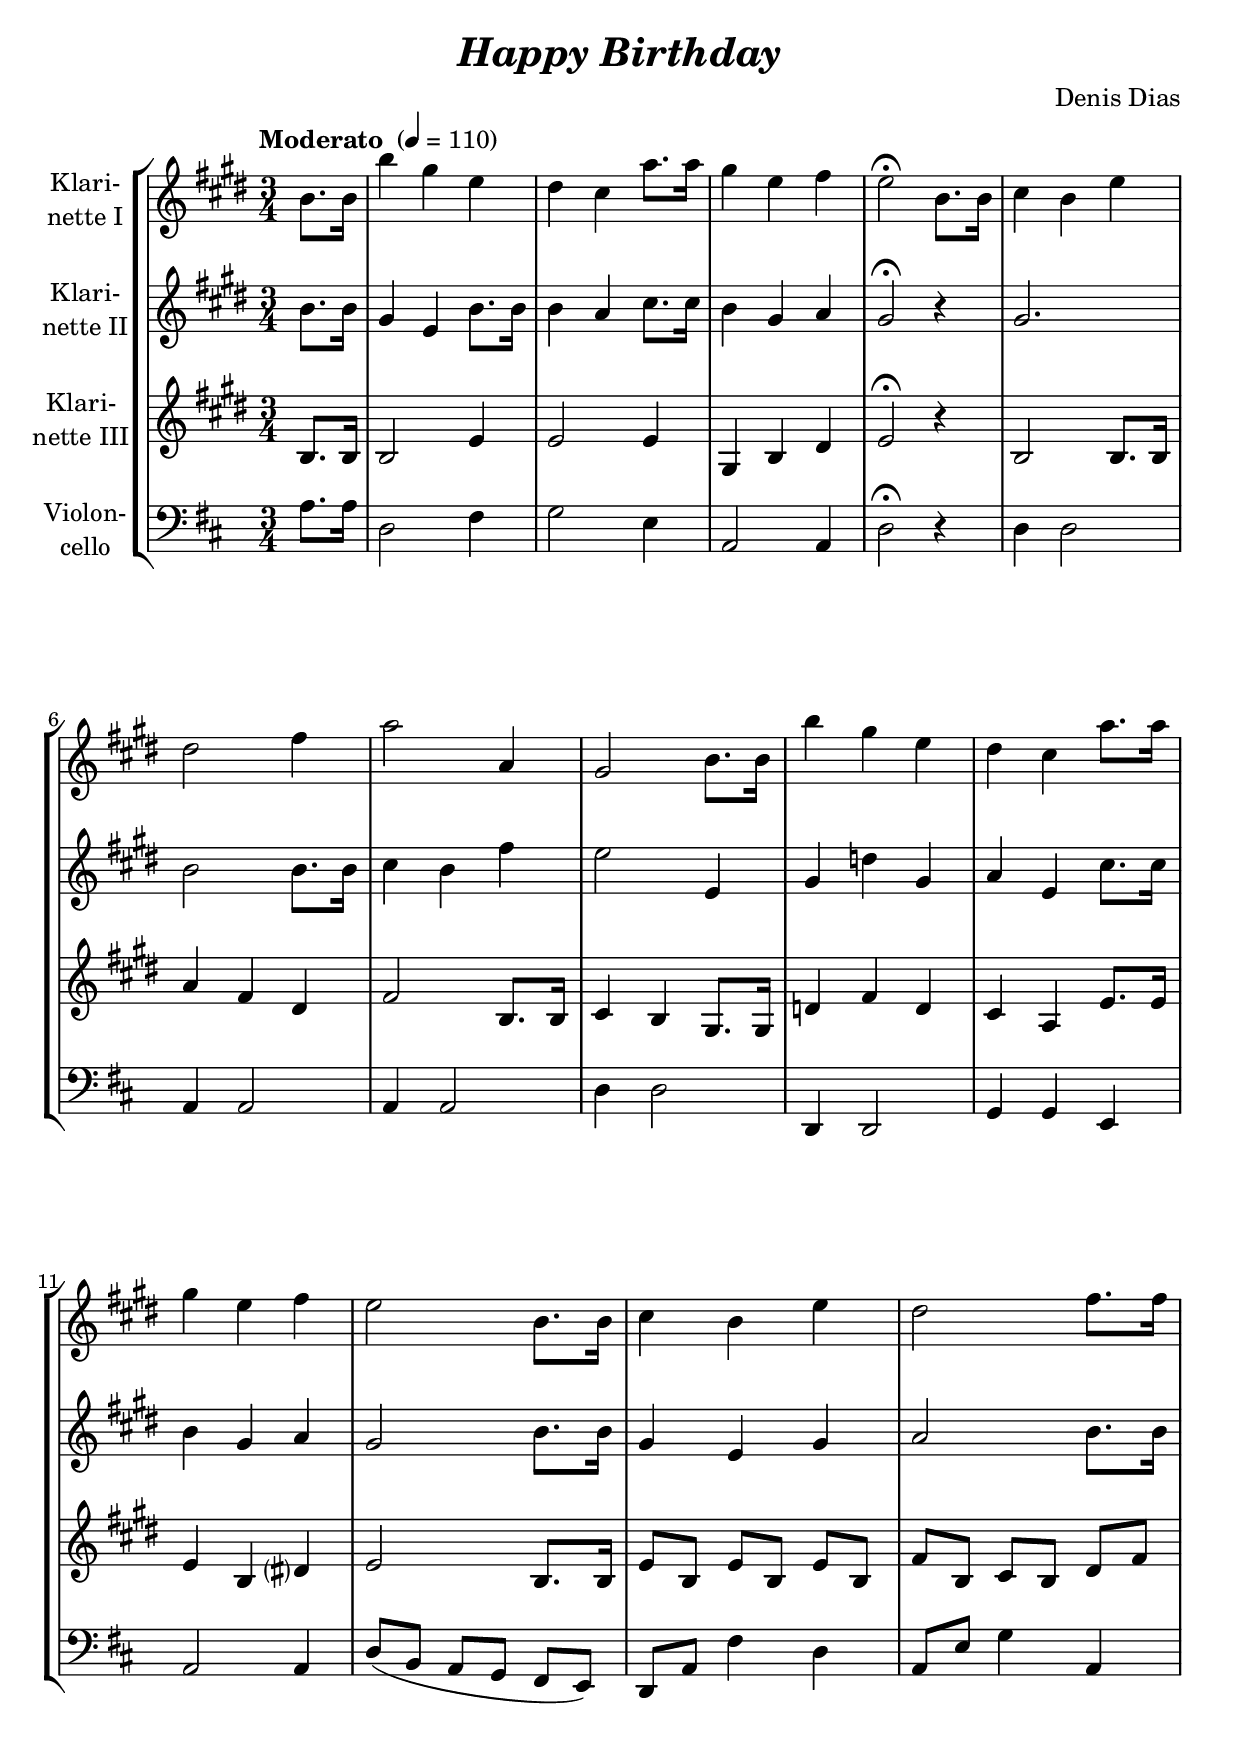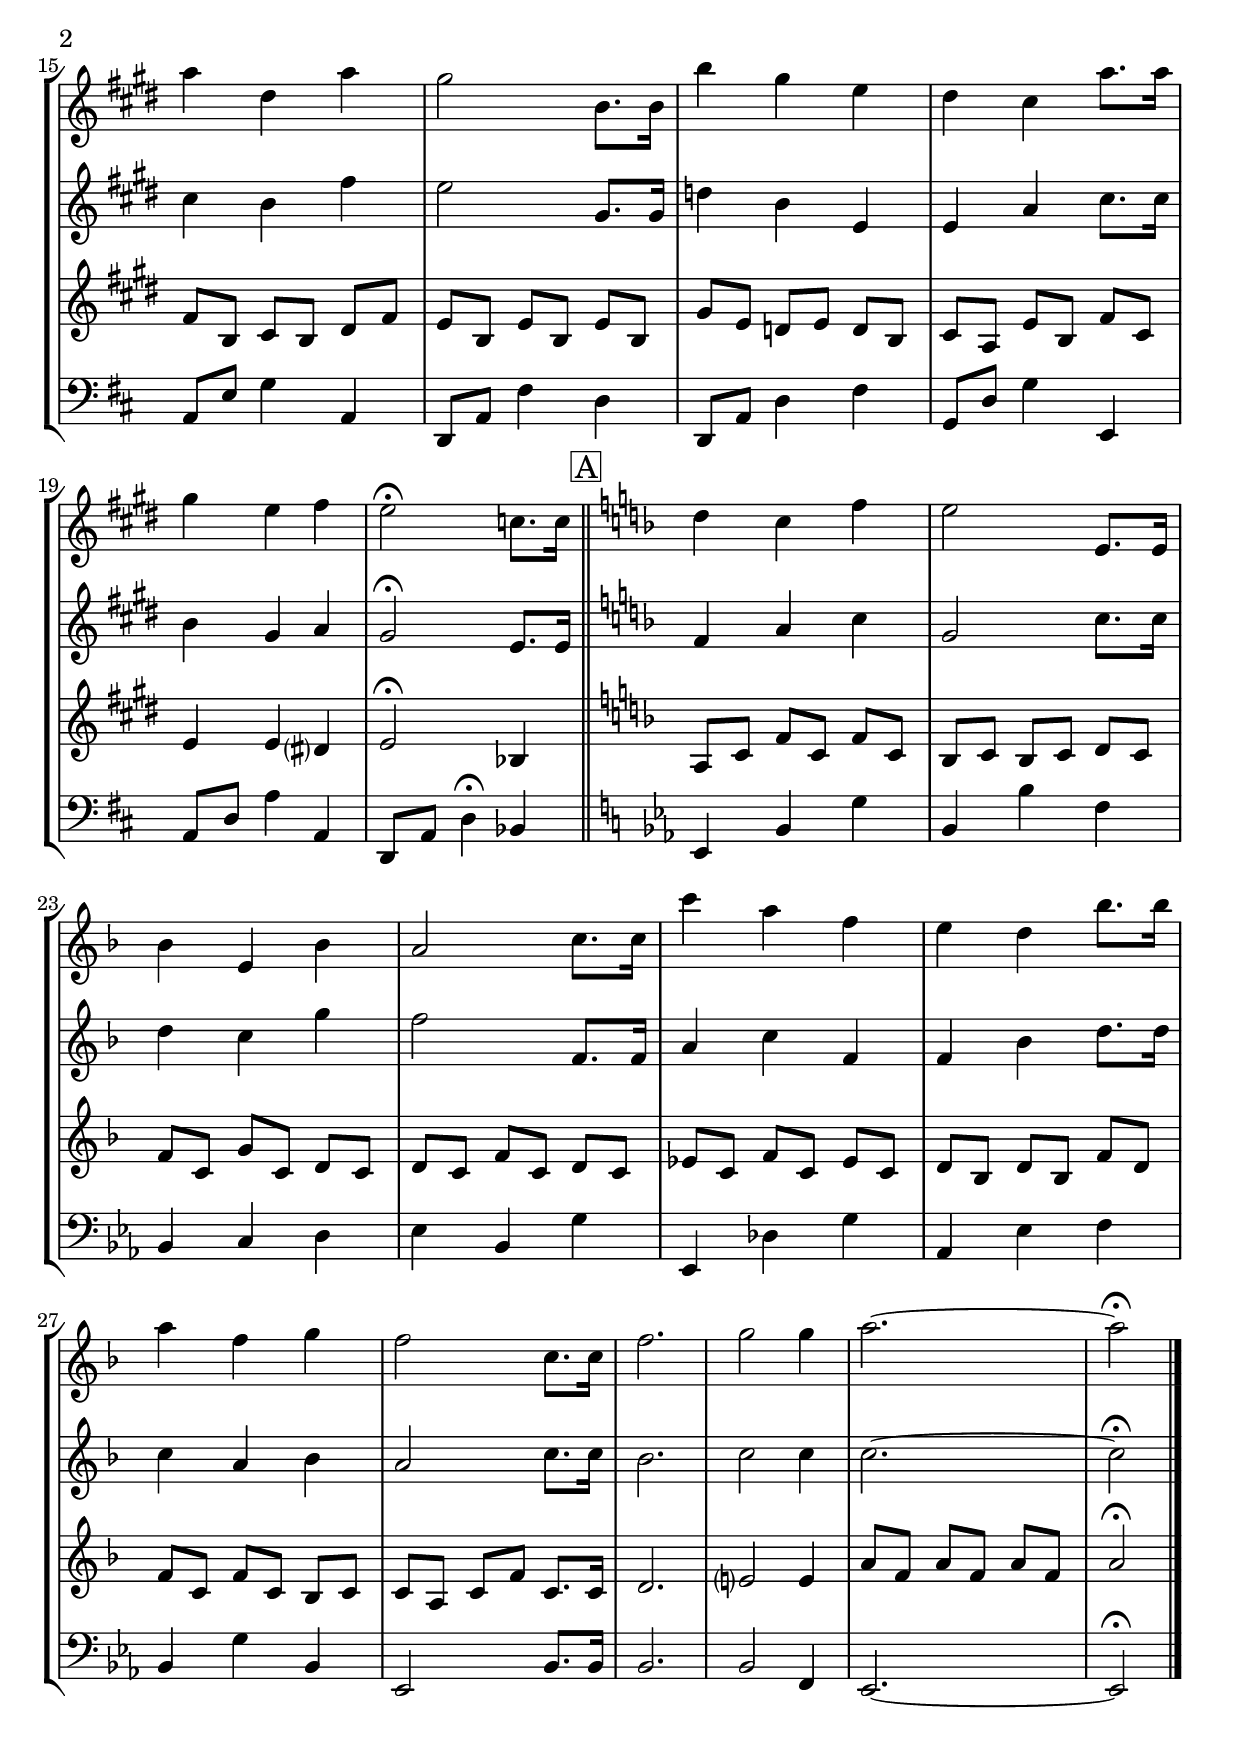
\version "2.18.2"
\include "deutsch.ly"
  
#(set-global-staff-size 21.85)

\header {
  title     = \markup \bold \italic "Happy Birthday"
  composer  = "Denis Dias"
%  arranger  = ""
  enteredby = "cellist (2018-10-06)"
%  piece     = ""
}

voiceconsts = {
  \key d \major
  \time 3/4
  \clef "treble"
%  \numericTimeSignature
  \compressFullBarRests
  % Set default beaming for all staves
  \set Timing.beamExceptions = #'()
  \set Timing.baseMoment     = #(ly:make-moment 1 4)
  \set Timing.beatStructure  = #'(1 1 1)
  \tempo "Moderato " 4=110
}

micl = "clarinet"
mifl = "flute"
miob = "oboe"
mifh = "french horn"
misx = "tenor sax"
mist = "string ensemble 1"
miba = "cello"

boxa = { \bar "||" \mark \markup \box "A" \key es \major }

va = \relative c'' {
  \voiceconsts

  \partial 4 a8. a16
  a'4 fis d
  cis h g'8. g16
  fis4 d e
  d2\fermata a8. a16
  h4 a d
  cis2 e4
  g2 g,4
  fis2 a8. a16
  a'4 fis d

  cis h g'8. g16
  fis4 d e
  d2 a8. a16
  h4 a d
  cis2 e8. e16
  g4 cis, g'
  fis2 a,8. a16
  a'4 fis d
  cis h g'8. g16
  fis4 d e

  d2\fermata b8. b16 \boxa
  c4 b es
  d2 d,8. d16
  as'4 d, as'
  g2 b8. b16
  b'4 g es
  d c as'8. as16
  g4 es f
  es2 b8. b16

  es2.
  f2 f4
  g2.~
  g2\fermata \bar "|."
}

vb = \relative c'' {
  \voiceconsts

  \partial 4 a8. a16
  fis4 d a'8. a16
  a4 g h8. h16
  a4 fis g
  fis2\fermata r4
  fis2.
  a2 a8. a16
  h4 a e'
  d2 d,4
  fis c' fis,

  g d h'8. h16
  a4 fis g
  fis2 a8. a16
  fis4 d fis
  g2 a8. a16
  h4 a e'
  d2 fis,8. fis16
  c'4 a d,
  d g h8. h16
  a4 fis g

  fis2\fermata d8. d16 \boxa
  es4 g b
  f2 b8. b16
  c4 b f'
  es2 es,8. es16
  g4 b es,
  es as c8. c16
  b4 g as
  g2 b8. b16
  as2.

  b2 b4
  b2.~
  b2\fermata \bar "|."
}

vc = \relative c' {
  \voiceconsts

  \partial 4 a8. a16
  a2 d4
  d2 d4
  fis, a cis
  d2\fermata r4
  a2 a8. a16
  g'4 e cis
  e2 a,8. a16
  h4 a fis8. fis16
  c'4 e c

  h g d'8. d16
  d4 a cis?
  d2 a8. a16
  d8 a d a d a
  e' a, h a cis e
  e a, h a cis e
  d a d a d a

  fis' d c d c a
  h g d' a e' h
  d4 d cis?
  d2\fermata as4 \boxa
  g8 b es b es b
  as b as b c b

  es b f' b, c b
  c b es b c b
  des b es b des b
  c as c as es' c
  es b es b as b

  b g b es b8. b16
  c2.
  d?2 d4
  g8 es g es g es
  g2\fermata \bar "|."
}

vd = \relative c' {
  \voiceconsts
  \clef "bass"

  \partial 4 a8. a16
  d,2 fis4
  g2 e4
  a,2 a4
  d2\fermata r4
  d d2
  a4 a2
  a4 a2
  d4 d2
  d,4 d2
  g4 g e
  a2 a4

  d8( h a g fis e)
  d a' fis'4 d
  a8 e' g4 a,
  a8 e' g4 a,
  d,8 a' fis'4 d
  d,8 a' d4 fis
  g,8 d' g4 e,
  a8 d a'4 a,

  d,8 a' d4\fermata b \boxa
  es, b' g'
  b, b' f
  b, c d
  es b g'
  es, des' g
  as, es' f
  b, g' b,
  es,2 b'8. b16
  b2.

  b2 f4
  es2.~
  es2\fermata \bar "|."
}


music = \new StaffGroup <<
      \new Staff {
	\set Staff.midiInstrument = \micl
	\set Staff.instrumentName = \markup \center-column { "Klari-" "nette I" }
	\transpose d e { \va }
      }

      \new Staff {
	\set Staff.midiInstrument = \micl
	\set Staff.instrumentName = \markup \center-column { "Klari-" "nette II" }
	\transpose d e { \vb }
      }

      \new Staff {
	\set Staff.midiInstrument = \micl
	\set Staff.instrumentName = \markup \center-column { "Klari-" "nette III" }
	\transpose d e { \vc }
      }

      \new Staff {
	\set Staff.midiInstrument = \miba
	\set Staff.instrumentName = \markup \center-column { "Violon-" "cello" }
	\transpose d d { \vd }
      }
>>

\book {
  \score {
    \music
    \layout {}
  }

  \score {
    \unfoldRepeats \music

    \midi {
      \context {
        \Score
      }
    }
  }
}
